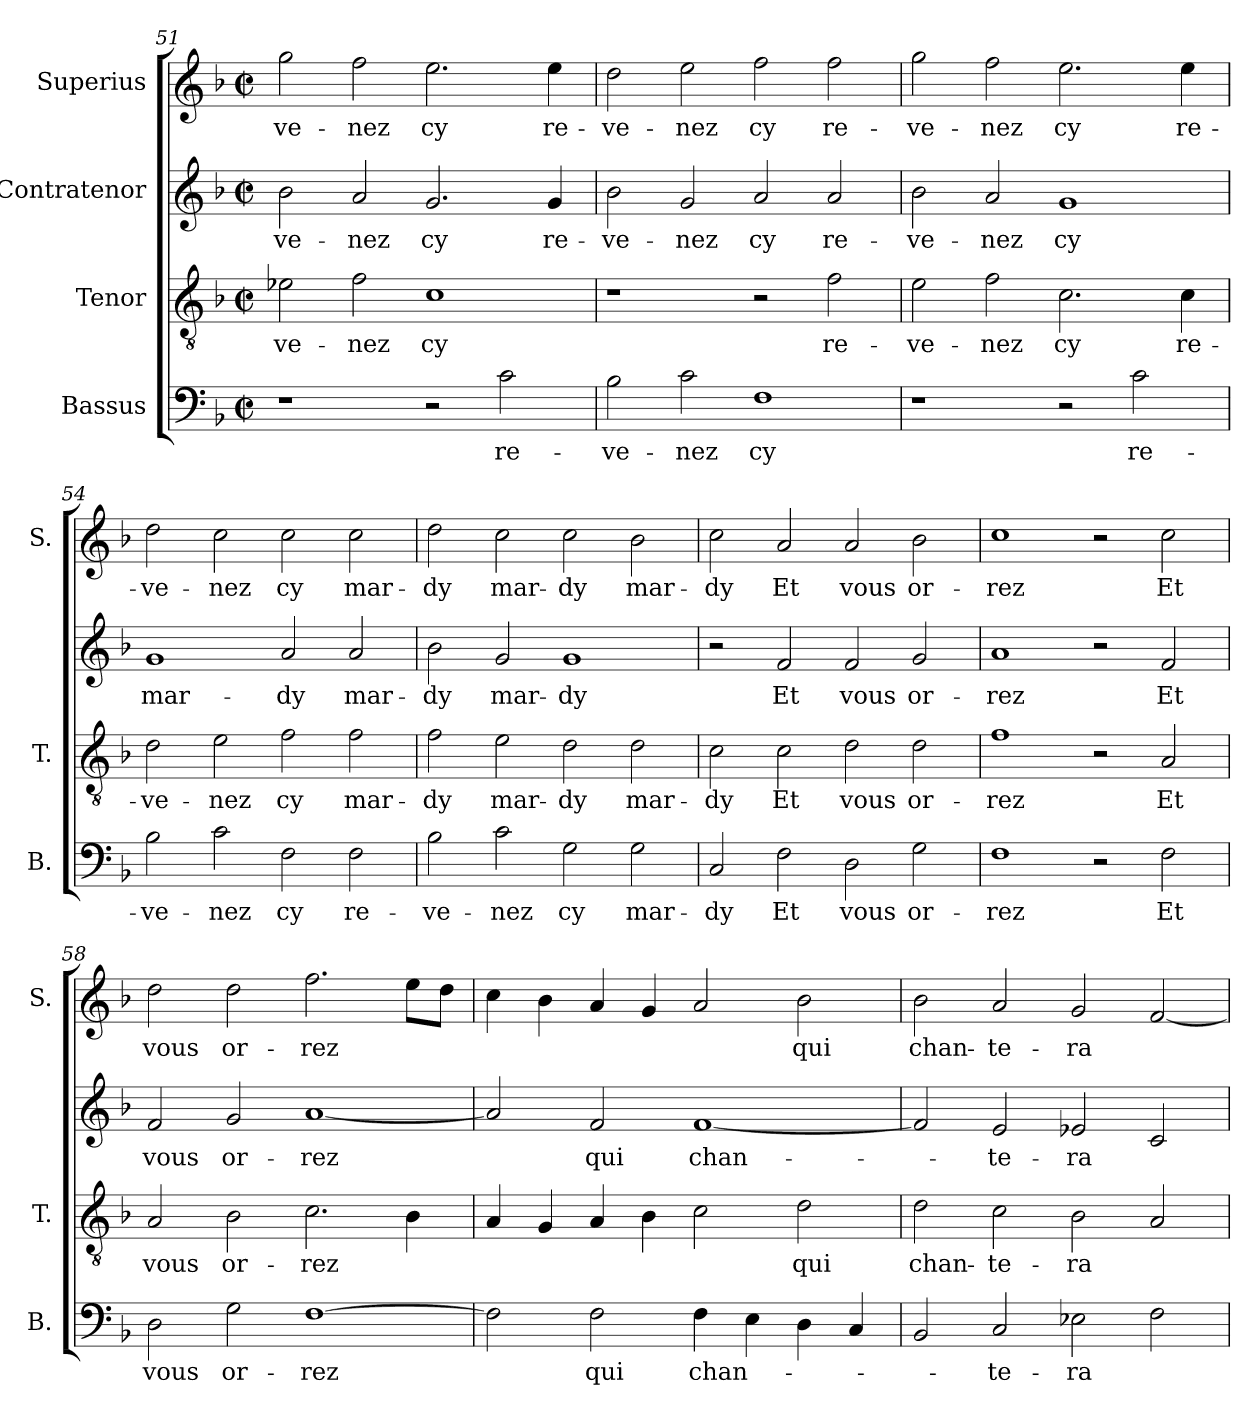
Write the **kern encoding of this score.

**kern	**text	**kern	**text	**kern	**text	**kern	**text
*part4	*part4	*part3	*part3	*part2	*part2	*part1	*part1
*staff4	*staff4	*staff3	*staff3	*staff2	*staff2	*staff1	*staff1
*I"Bassus	*	*I"Tenor	*	*I"Contratenor	*	*I"Superius	*
*I'B.	*	*I'T.	*	*	*	*I'S.	*
*clefF4	*	*clefGv2	*	*clefG2	*	*clefG2	*
*k[b-]	*	*k[b-]	*	*k[b-]	*	*k[b-]	*
*F:	*	*F:	*	*F:	*	*F:	*
*M2/2	*	*M2/2	*	*M2/2	*	*M2/2	*
*met(c|)	*	*met(c|)	*	*met(c|)	*	*met(c|)	*
=51	=51	=51	=51	=51	=51	=51	=51
1r	.	2e-X\	-ve-	2b-\	-ve-	2gg\	-ve-
.	.	2f\	-nez	2a/	-nez	2ff\	-nez
2r	.	1c\	cy	2.g/	cy	2.ee\	cy
2c\	re-	.	.	.	.	.	.
.	.	.	.	4g/	re-	4ee\	re-
=52	=52	=52	=52	=52	=52	=52	=52
2B-\	-ve-	1r	.	2b-\	-ve-	2dd\	-ve-
2c\	-nez	.	.	2g/	-nez	2ee\	-nez
1F\	cy	2r	.	2a/	cy	2ff\	cy
.	.	2f\	re-	2a/	re-	2ff\	re-
!!LO:LB:g=z
=53	=53	=53	=53	=53	=53	=53	=53
1r	.	2e\	-ve-	2b-\	-ve-	2gg\	-ve-
.	.	2f\	-nez	2a/	-nez	2ff\	-nez
2r	.	2.c\	cy	1g/	cy	2.ee\	cy
2c\	re-	.	.	.	.	.	.
.	.	4c\	re-	.	.	4ee\	re-
=54	=54	=54	=54	=54	=54	=54	=54
2B-\	-ve-	2d\	-ve-	1g/	mar-	2dd\	-ve-
2c\	-nez	2e\	-nez	.	.	2cc\	-nez
2F\	cy	2f\	cy	2a/	-dy	2cc\	cy
2F\	re-	2f\	mar-	2a/	mar-	2cc\	mar-
=55	=55	=55	=55	=55	=55	=55	=55
2B-\	-ve-	2f\	-dy	2b-\	-dy	2dd\	-dy
2c\	-nez	2e\	mar-	2g/	mar-	2cc\	mar-
2G\	cy	2d\	-dy	1g/	-dy	2cc\	-dy
2G\	mar-	2d\	mar-	.	.	2b-\	mar-
=56	=56	=56	=56	=56	=56	=56	=56
2C/	-dy	2c\	-dy	2r	.	2cc\	-dy
2F\	Et	2c\	Et	2f/	Et	2a/	Et
2D\	vous	2d\	vous	2f/	vous	2a/	vous
2G\	or-	2d\	or-	2g/	or-	2b-\	or-
=57	=57	=57	=57	=57	=57	=57	=57
1F\	-rez	1f\	-rez	1a/	-rez	1cc\	-rez
2r	.	2r	.	2r	.	2r	.
2F\	Et	2A/	Et	2f/	Et	2cc\	Et
!!LO:LB:g=z
=58	=58	=58	=58	=58	=58	=58	=58
2D\	vous	2A/	vous	2f/	vous	2dd\	vous
2G\	or-	2B-\	or-	2g/	or-	2dd\	or-
[1F\	-rez	2.c\	-rez	[1a/	-rez	2.ff\	-rez
.	.	4B-\	.	.	.	8ee\L	.
.	.	.	.	.	.	8dd\J	.
=59	=59	=59	=59	=59	=59	=59	=59
2F\]	.	4A/	.	2a/]	.	4cc\	.
.	.	4G/	.	.	.	4b-\	.
2F\	qui	4A/	.	2f/	qui	4a/	.
.	.	4B-\	.	.	.	4g/	.
4F\	chan-	2c\	.	[1f/	chan-	2a/	.
4E\	.	.	.	.	.	.	.
4D\	.	2d\	qui	.	.	2b-\	qui
4C/	.	.	.	.	.	.	.
=60	=60	=60	=60	=60	=60	=60	=60
2BB-/	.	2d\	chan-	2f/]	.	2b-\	chan-
2C/	-te-	2c\	-te-	2e/	-te-	2a/	-te-
2E-X\	-ra	2B-\	-ra	2e-X/	-ra	2g/	-ra
2F\	.	2A/	.	2c/	.	[2f/	.
=	=	=	=	=	=	=	=
*-	*-	*-	*-	*-	*-	*-	*-
